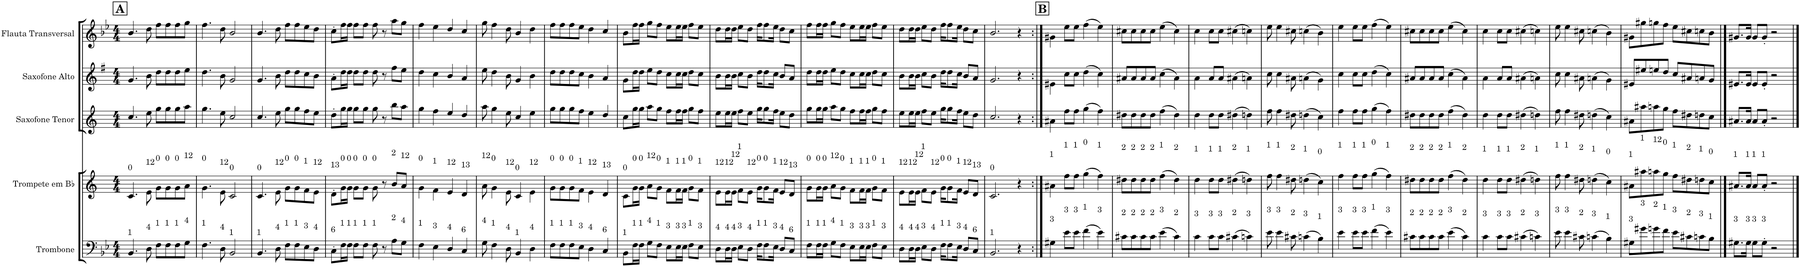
**kern	**kern	**kern	**kern	**kern
*part5	*part4	*part3	*part2	*part1
*staff5	*staff4	*staff3	*staff2	*staff1
*I"Trombone	*I"Trompete em Bb	*I"Saxofone Tenor	*I"Saxofone Alto	*I"Flauta Transversal
*I'Tbn.	*I'Tpt. em Bb	*I'Sax. Tn.	*	*I'Fl.
*clefF4	*clefG2	*clefG2	*clefG2	*clefG2
*	*Trd1c2	*Trd8c14	*Trd5c9	*
*k[b-e-]	*k[]	*k[]	*k[f#]	*k[b-e-]
*M4/4	*M4/4	*M4/4	*M4/4	*M4/4
!!LO:REH:place=s1:a:B:cj:fs=14:t=A
=1	=1	=1	=1	=1
!	!LO:TX:a:t=0	!	!	!
!LO:TX:a:t=1	!	!	!	!
4.BB-/	4.c/	4.cc/	4.g/	4.b-/
!	!LO:TX:a:t=12	!	!	!
!LO:TX:a:t=4	!	!	!	!
8D\	8e\	8ee\	8b\	8dd\
!	!LO:TX:a:t=0	!	!	!
!LO:TX:a:t=1	!	!	!	!
8F\L	8g\L	8gg\L	8dd\L	8ff\L
!	!LO:TX:a:t=0	!	!	!
!LO:TX:a:t=1	!	!	!	!
8F\	8g\	8gg\	8dd\	8ff\
!	!LO:TX:a:t=0	!	!	!
!LO:TX:a:t=1	!	!	!	!
8F\	8g\	8gg\	8dd\	8ff\
!	!LO:TX:a:t=12	!	!	!
!LO:TX:a:t=4	!	!	!	!
8G\J	8a\J	8aa\J	8ee\J	8gg\J
=2	=2	=2	=2	=2
!	!LO:TX:a:t=0	!	!	!
!LO:TX:a:t=1	!	!	!	!
4.F\	4.g\	4.gg\	4.dd\	4.ff\
!	!LO:TX:a:t=12	!	!	!
!LO:TX:a:t=4	!	!	!	!
8D\	8e\	8ee\	8b\	8dd\
!	!LO:TX:a:t=0	!	!	!
!LO:TX:a:t=1	!	!	!	!
2BB-/	2c/	2cc/	2g/	2b-/
=3	=3	=3	=3	=3
!	!LO:TX:a:t=0	!	!	!
!LO:TX:a:t=1	!	!	!	!
4.BB-/	4.c/	4.cc/	4.g/	4.b-/
!	!LO:TX:a:t=12	!	!	!
!LO:TX:a:t=4	!	!	!	!
8D\	8e\	8ee\	8b\	8dd\
!	!LO:TX:a:t=0	!	!	!
!LO:TX:a:t=1	!	!	!	!
8F\L	8g\L	8gg\L	8dd\L	8ff\L
!	!LO:TX:a:t=0	!	!	!
!LO:TX:a:t=1	!	!	!	!
8F\	8g\	8gg\	8dd\	8ff\
!	!LO:TX:a:t=1	!	!	!
!LO:TX:a:t=3	!	!	!	!
8E-\	8f\	8ff\	8cc\	8ee-\
!	!LO:TX:a:t=12	!	!	!
!LO:TX:a:t=4	!	!	!	!
8D\J	8e\J	8ee\J	8b\J	8dd\J
=4	=4	=4	=4	=4
!	!LO:TX:a:t=13	!	!	!
!LO:TX:a:t=6	!	!	!	!
8C'\L	8d'\L	8dd'\L	8a'\L	8cc'\L
!	!LO:TX:a:t=0	!	!	!
!LO:TX:a:t=1	!	!	!	!
16F\L	16g\L	16gg\L	16dd\L	16ff\L
!	!LO:TX:a:t=0	!	!	!
!LO:TX:a:t=1	!	!	!	!
16F\JJ	16g\JJ	16gg\JJ	16dd\JJ	16ff\JJ
!	!LO:TX:a:t=0	!	!	!
!LO:TX:a:t=1	!	!	!	!
8F\L	8g\L	8gg\L	8dd\L	8ff\L
!	!LO:TX:a:t=0	!	!	!
!LO:TX:a:t=1	!	!	!	!
8F\J	8g\J	8gg\J	8dd\J	8ff\J
!	!LO:TX:a:t=0	!	!	!
!LO:TX:a:t=1	!	!	!	!
8F\	8g\	8gg\	8dd\	8ff\
8r	8r	8r	8r	8r
!	!LO:TX:a:t=2	!	!	!
!LO:TX:a:t=2	!	!	!	!
8A\L	8b/L	8bb\L	8ff#\L	8aa\L
!	!LO:TX:a:t=12	!	!	!
!LO:TX:a:t=4	!	!	!	!
8G\J	8a/J	8aa\J	8ee\J	8gg\J
=5	=5	=5	=5	=5
!	!LO:TX:a:t=0	!	!	!
!LO:TX:a:t=1	!	!	!	!
4F\	4g\	4gg\	4dd\	4ff\
!	!LO:TX:a:t=1	!	!	!
!LO:TX:a:t=3	!	!	!	!
4E-\	4f\	4ff\	4cc\	4ee-\
!	!LO:TX:a:t=12	!	!	!
!LO:TX:a:t=4	!	!	!	!
4D/	4e/	4ee/	4b/	4dd/
!	!LO:TX:a:t=13	!	!	!
!LO:TX:a:t=6	!	!	!	!
4C/	4d/	4dd/	4a/	4cc/
=6	=6	=6	=6	=6
!	!LO:TX:a:t=12	!	!	!
!LO:TX:a:t=4	!	!	!	!
8G\	8a\	8aa\	8ee\	8gg\
!	!LO:TX:a:t=0	!	!	!
!LO:TX:a:t=1	!	!	!	!
4F\	4g\	4gg\	4dd\	4ff\
!	!LO:TX:a:t=12	!	!	!
!LO:TX:a:t=4	!	!	!	!
8D\	8e\	8ee\	8b\	8dd\
!	!LO:TX:a:t=0	!	!	!
!LO:TX:a:t=1	!	!	!	!
4BB-/	4c/	4cc/	4g/	4b-/
!	!LO:TX:a:t=12	!	!	!
!LO:TX:a:t=4	!	!	!	!
4D\	4e\	4ee\	4b\	4dd\
=7	=7	=7	=7	=7
!	!LO:TX:a:t=0	!	!	!
!LO:TX:a:t=1	!	!	!	!
8F\L	8g\L	8gg\L	8dd\L	8ff\L
!	!LO:TX:a:t=0	!	!	!
!LO:TX:a:t=1	!	!	!	!
8F\	8g\	8gg\	8dd\	8ff\
!	!LO:TX:a:t=0	!	!	!
!LO:TX:a:t=1	!	!	!	!
8F\	8g\	8gg\	8dd\	8ff\
!	!LO:TX:a:t=1	!	!	!
!LO:TX:a:t=3	!	!	!	!
8E-\J	8f\J	8ff\J	8cc\J	8ee-\J
!	!LO:TX:a:t=12	!	!	!
!LO:TX:a:t=4	!	!	!	!
4D\	4e\	4ee\	4b\	4dd\
!	!LO:TX:a:t=13	!	!	!
!LO:TX:a:t=6	!	!	!	!
4C/	4d/	4dd/	4a/	4cc/
=8	=8	=8	=8	=8
!	!LO:TX:a:t=0	!	!	!
!LO:TX:a:t=1	!	!	!	!
8BB-\L	8c\L	8cc\L	8g\L	8b-\L
!	!LO:TX:a:t=0	!	!	!
!LO:TX:a:t=1	!	!	!	!
16F\L	16g\L	16gg\L	16dd\L	16ff\L
!	!LO:TX:a:t=0	!	!	!
!LO:TX:a:t=1	!	!	!	!
16F\JJ	16g\JJ	16gg\JJ	16dd\JJ	16ff\JJ
!	!LO:TX:a:t=12	!	!	!
!LO:TX:a:t=4	!	!	!	!
8G\L	8a\L	8aa\L	8ee\L	8gg\L
!	!LO:TX:a:t=0	!	!	!
!LO:TX:a:t=1	!	!	!	!
8F\J	8g\J	8gg\J	8dd\J	8ff\J
!	!LO:TX:a:t=1	!	!	!
!LO:TX:a:t=3	!	!	!	!
8E-\L	8f\L	8ff\L	8cc\L	8ee-\L
!	!LO:TX:a:t=1	!	!	!
!LO:TX:a:t=3	!	!	!	!
16E-\L	16f\L	16ff\L	16cc\L	16ee-\L
!	!LO:TX:a:t=1	!	!	!
!LO:TX:a:t=3	!	!	!	!
16E-\JJ	16f\JJ	16ff\JJ	16cc\JJ	16ee-\JJ
!	!LO:TX:a:t=0	!	!	!
!LO:TX:a:t=1	!	!	!	!
8F\L	8g\L	8gg\L	8dd\L	8ff\L
!	!LO:TX:a:t=1	!	!	!
!LO:TX:a:t=3	!	!	!	!
8E-\J	8f\J	8ff\J	8cc\J	8ee-\J
=9	=9	=9	=9	=9
!	!LO:TX:a:t=12	!	!	!
!LO:TX:a:t=4	!	!	!	!
8D\L	8e\L	8ee\L	8b\L	8dd\L
!	!LO:TX:a:t=12	!	!	!
!LO:TX:a:t=4	!	!	!	!
16D\L	16e\L	16ee\L	16b\L	16dd\L
!	!LO:TX:a:t=12	!	!	!
!LO:TX:a:t=4	!	!	!	!
16D\JJ	16e\JJ	16ee\JJ	16b\JJ	16dd\JJ
!	!LO:TX:a:t=1	!	!	!
!LO:TX:a:t=3	!	!	!	!
8E-\L	8f\L	8ff\L	8cc\L	8ee-\L
!	!LO:TX:a:t=12	!	!	!
!LO:TX:a:t=4	!	!	!	!
8D\J	8e\J	8ee\J	8b\J	8dd\J
!	!LO:TX:a:t=0	!	!	!
!LO:TX:a:t=1	!	!	!	!
16F\KL	16g\KL	16gg\KL	16dd\KL	16ff\KL
!	!LO:TX:a:t=0	!	!	!
!LO:TX:a:t=1	!	!	!	!
8F\	8g\	8gg\	8dd\	8ff\
!	!LO:TX:a:t=1	!	!	!
!LO:TX:a:t=3	!	!	!	!
16E-\Jk	16f\Jk	16ff\Jk	16cc\Jk	16ee-\Jk
!	!LO:TX:a:t=12	!	!	!
!LO:TX:a:t=4	!	!	!	!
8D/L	8e/L	8ee\L	8b/L	8dd\L
!	!LO:TX:a:t=13	!	!	!
!LO:TX:a:t=6	!	!	!	!
8C/J	8d/J	8dd\J	8a/J	8cc\J
=10	=10	=10	=10	=10
!	!LO:TX:a:t=0	!	!	!
!LO:TX:a:t=1	!	!	!	!
8F\L	8g\L	8gg\L	8dd\L	8ff\L
!	!LO:TX:a:t=0	!	!	!
!LO:TX:a:t=1	!	!	!	!
16F\L	16g\L	16gg\L	16dd\L	16ff\L
!	!LO:TX:a:t=0	!	!	!
!LO:TX:a:t=1	!	!	!	!
16F\JJ	16g\JJ	16gg\JJ	16dd\JJ	16ff\JJ
!	!LO:TX:a:t=12	!	!	!
!LO:TX:a:t=4	!	!	!	!
8G\L	8a\L	8aa\L	8ee\L	8gg\L
!	!LO:TX:a:t=0	!	!	!
!LO:TX:a:t=1	!	!	!	!
8F\J	8g\J	8gg\J	8dd\J	8ff\J
!	!LO:TX:a:t=1	!	!	!
!LO:TX:a:t=3	!	!	!	!
8E-\L	8f\L	8ff\L	8cc\L	8ee-\L
!	!LO:TX:a:t=1	!	!	!
!LO:TX:a:t=3	!	!	!	!
16E-\L	16f\L	16ff\L	16cc\L	16ee-\L
!	!LO:TX:a:t=1	!	!	!
!LO:TX:a:t=3	!	!	!	!
16E-\JJ	16f\JJ	16ff\JJ	16cc\JJ	16ee-\JJ
!	!LO:TX:a:t=0	!	!	!
!LO:TX:a:t=1	!	!	!	!
8F\L	8g\L	8gg\L	8dd\L	8ff\L
!	!LO:TX:a:t=1	!	!	!
!LO:TX:a:t=3	!	!	!	!
8E-\J	8f\J	8ff\J	8cc\J	8ee-\J
=11	=11	=11	=11	=11
!	!LO:TX:a:t=12	!	!	!
!LO:TX:a:t=4	!	!	!	!
8D\L	8e\L	8ee\L	8b\L	8dd\L
!	!LO:TX:a:t=12	!	!	!
!LO:TX:a:t=4	!	!	!	!
16D\L	16e\L	16ee\L	16b\L	16dd\L
!	!LO:TX:a:t=12	!	!	!
!LO:TX:a:t=4	!	!	!	!
16D\JJ	16e\JJ	16ee\JJ	16b\JJ	16dd\JJ
!	!LO:TX:a:t=1	!	!	!
!LO:TX:a:t=3	!	!	!	!
8E-\L	8f\L	8ff\L	8cc\L	8ee-\L
!	!LO:TX:a:t=12	!	!	!
!LO:TX:a:t=4	!	!	!	!
8D\J	8e\J	8ee\J	8b\J	8dd\J
!	!LO:TX:a:t=0	!	!	!
!LO:TX:a:t=1	!	!	!	!
16F\KL	16g\KL	16gg\KL	16dd\KL	16ff\KL
!	!LO:TX:a:t=0	!	!	!
!LO:TX:a:t=1	!	!	!	!
8F\	8g\	8gg\	8dd\	8ff\
!	!LO:TX:a:t=1	!	!	!
!LO:TX:a:t=3	!	!	!	!
16E-\Jk	16f\Jk	16ff\Jk	16cc\Jk	16ee-\Jk
!	!LO:TX:a:t=12	!	!	!
!LO:TX:a:t=4	!	!	!	!
8D/L	8e/L	8ee\L	8b/L	8dd\L
!	!LO:TX:a:t=13	!	!	!
!LO:TX:a:t=6	!	!	!	!
8C/J	8d/J	8dd\J	8a/J	8cc\J
=12	=12	=12	=12	=12
!	!LO:TX:a:t=0	!	!	!
!LO:TX:a:t=1	!	!	!	!
2.BB-/	2.c/	2.cc/	2.g/	2.b-/
4r	4r	4r	4r	4r
!!LO:REH:place=s1:a:B:cj:fs=14:t=B
=13:|!	=13:|!	=13:|!	=13:|!	=13:|!
!	!LO:TX:a:t=1	!	!	!
!LO:TX:a:t=3	!	!	!	!
4G#X\	4a#X\	4a#X\	4e#X\	4g#X\
!	!LO:TX:a:t=1	!	!	!
!LO:TX:a:t=3	!	!	!	!
8e-\L	8ff\L	8ff\L	8cc\L	8ee-\L
!	!LO:TX:a:t=1	!	!	!
!LO:TX:a:t=3	!	!	!	!
8e-\J	8ff\J	8ff\J	8cc\J	8ee-\J
!	!LO:TX:a:t=0	!	!	!
!LO:TX:a:t=1	!	!	!	!
(>4f\	(>4gg\	(>4gg\	(>4dd\	(>4ff\
!	!LO:TX:a:t=1	!	!	!
!LO:TX:a:t=3	!	!	!	!
4e-\)	4ff\)	4ff\)	4cc\)	4ee-\)
=14	=14	=14	=14	=14
!	!LO:TX:a:t=2	!	!	!
!LO:TX:a:t=2	!	!	!	!
8c#X\L	8dd#X\L	8dd#X\L	8a#X/L	8cc#X\L
!	!LO:TX:a:t=2	!	!	!
!LO:TX:a:t=2	!	!	!	!
8c#\	8dd#\	8dd#\	8a#/	8cc#\
!	!LO:TX:a:t=2	!	!	!
!LO:TX:a:t=2	!	!	!	!
8c#\	8dd#\	8dd#\	8a#/	8cc#\
!	!LO:TX:a:t=2	!	!	!
!LO:TX:a:t=2	!	!	!	!
8c#\J	8dd#\J	8dd#\J	8a#/J	8cc#\J
!	!LO:TX:a:t=1	!	!	!
!LO:TX:a:t=3	!	!	!	!
(>4e-\	(>4ff\	(>4ff\	(>4cc\	(>4ee-\
!	!LO:TX:a:t=2	!	!	!
!LO:TX:a:t=2	!	!	!	!
4c#\)	4dd#\)	4dd#\)	4a#\)	4cc#\)
=15	=15	=15	=15	=15
!	!LO:TX:a:t=1	!	!	!
!LO:TX:a:t=3	!	!	!	!
4c\	4dd\	4dd\	4a\	4cc\
!	!LO:TX:a:t=1	!	!	!
!LO:TX:a:t=3	!	!	!	!
8c\L	8dd\L	8dd\L	8a/L	8cc\L
!	!LO:TX:a:t=1	!	!	!
!LO:TX:a:t=3	!	!	!	!
8c\J	8dd\J	8dd\J	8a/J	8cc\J
!	!LO:TX:a:t=2	!	!	!
!LO:TX:a:t=2	!	!	!	!
(>4c#X\	(>4dd#X\	(>4dd#X\	(>4a#X\	(>4cc#X\
!	!LO:TX:a:t=1	!	!	!
!LO:TX:a:t=3	!	!	!	!
4cn\)	4ddn\)	4ddn\)	4an\)	4ccn\)
=16	=16	=16	=16	=16
!	!LO:TX:a:t=1	!	!	!
!LO:TX:a:t=3	!	!	!	!
8e-\	8ff\	8ff\	8cc\	8ee-\
!	!LO:TX:a:t=1	!	!	!
!LO:TX:a:t=3	!	!	!	!
4e-\	4ff\	4ff\	4cc\	4ee-\
!	!LO:TX:a:t=2	!	!	!
!LO:TX:a:t=2	!	!	!	!
8c#X\	8dd#X\	8dd#X\	8a#X\	8cc#X\
!	!LO:TX:a:t=1	!	!	!
!LO:TX:a:t=3	!	!	!	!
(>4cn\	(>4ddn\	(>4ddn\	(>4an\	(>4ccn\
!	!LO:TX:a:t=0	!	!	!
!LO:TX:a:t=1	!	!	!	!
4B-\)	4cc\)	4cc\)	4g\)	4b-\)
=17	=17	=17	=17	=17
!	!LO:TX:a:t=1	!	!	!
!LO:TX:a:t=3	!	!	!	!
4e-\	4ff\	4ff\	4cc\	4ee-\
!	!LO:TX:a:t=1	!	!	!
!LO:TX:a:t=3	!	!	!	!
8e-\L	8ff\L	8ff\L	8cc\L	8ee-\L
!	!LO:TX:a:t=1	!	!	!
!LO:TX:a:t=3	!	!	!	!
8e-\J	8ff\J	8ff\J	8cc\J	8ee-\J
!	!LO:TX:a:t=0	!	!	!
!LO:TX:a:t=1	!	!	!	!
(>4f\	(>4gg\	(>4gg\	(>4dd\	(>4ff\
!	!LO:TX:a:t=1	!	!	!
!LO:TX:a:t=3	!	!	!	!
4e-\)	4ff\)	4ff\)	4cc\)	4ee-\)
=18	=18	=18	=18	=18
!	!LO:TX:a:t=2	!	!	!
!LO:TX:a:t=2	!	!	!	!
8c#X\L	8dd#X\L	8dd#X\L	8a#X/L	8cc#X\L
!	!LO:TX:a:t=2	!	!	!
!LO:TX:a:t=2	!	!	!	!
8c#\	8dd#\	8dd#\	8a#/	8cc#\
!	!LO:TX:a:t=2	!	!	!
!LO:TX:a:t=2	!	!	!	!
8c#\	8dd#\	8dd#\	8a#/	8cc#\
!	!LO:TX:a:t=2	!	!	!
!LO:TX:a:t=2	!	!	!	!
8c#\J	8dd#\J	8dd#\J	8a#/J	8cc#\J
!	!LO:TX:a:t=1	!	!	!
!LO:TX:a:t=3	!	!	!	!
(>4e-\	(>4ff\	(>4ff\	(>4cc\	(>4ee-\
!	!LO:TX:a:t=2	!	!	!
!LO:TX:a:t=2	!	!	!	!
4c#\)	4dd#\)	4dd#\)	4a#\)	4cc#\)
=19	=19	=19	=19	=19
!	!LO:TX:a:t=1	!	!	!
!LO:TX:a:t=3	!	!	!	!
4c\	4dd\	4dd\	4a\	4cc\
!	!LO:TX:a:t=1	!	!	!
!LO:TX:a:t=3	!	!	!	!
8c\L	8dd\L	8dd\L	8a/L	8cc\L
!	!LO:TX:a:t=1	!	!	!
!LO:TX:a:t=3	!	!	!	!
8c\J	8dd\J	8dd\J	8a/J	8cc\J
!	!LO:TX:a:t=2	!	!	!
!LO:TX:a:t=2	!	!	!	!
(>4c#X\	(>4dd#X\	(>4dd#X\	(>4a#X\	(>4cc#X\
!	!LO:TX:a:t=1	!	!	!
!LO:TX:a:t=3	!	!	!	!
4cn\)	4ddn\)	4ddn\)	4an\)	4ccn\)
=20	=20	=20	=20	=20
!	!LO:TX:a:t=1	!	!	!
!LO:TX:a:t=3	!	!	!	!
8e-\	8ff\	8ff\	8cc\	8ee-\
!	!LO:TX:a:t=1	!	!	!
!LO:TX:a:t=3	!	!	!	!
4e-\	4ff\	4ff\	4cc\	4ee-\
!	!LO:TX:a:t=2	!	!	!
!LO:TX:a:t=2	!	!	!	!
8c#X\	8dd#X\	8dd#X\	8a#X\	8cc#X\
!	!LO:TX:a:t=1	!	!	!
!LO:TX:a:t=3	!	!	!	!
(>4cn\	(>4ddn\	(>4ddn\	(>4an\	(>4ccn\
!	!LO:TX:a:t=0	!	!	!
!LO:TX:a:t=1	!	!	!	!
4B-\)	4cc\)	4cc\)	4g\)	4b-\)
=21	=21	=21	=21	=21
!	!LO:TX:a:t=1	!	!	!
!LO:TX:a:t=3	!	!	!	!
8G#X\L	8a#X\L	8a#X\L	8e#X/L	8g#X\L
!	!LO:TX:a:t=1	!	!	!
!LO:TX:a:t=3	!	!	!	!
8g#X\	8aa#X\	8aa#X\	8ee#X/	8gg#X\
!	!LO:TX:a:t=12	!	!	!
!LO:TX:a:t=2	!	!	!	!
8gn\	8aan\	8aan\	8een/	8ggn\
!	!LO:TX:a:t=0	!	!	!
!LO:TX:a:t=1	!	!	!	!
8f\J	8gg\J	8gg\J	8dd/J	8ff\J
!	!LO:TX:a:t=1	!	!	!
!LO:TX:a:t=3	!	!	!	!
8e-\L	8ff\L	8ff\L	8cc/L	8ee-\L
!	!LO:TX:a:t=2	!	!	!
!LO:TX:a:t=2	!	!	!	!
8c#X\	8dd#X\	8dd#X\	8a#X/	8cc#X\
!	!LO:TX:a:t=1	!	!	!
!LO:TX:a:t=3	!	!	!	!
8cn\	8ddn\	8ddn\	8an/	8ccn\
!	!LO:TX:a:t=0	!	!	!
!LO:TX:a:t=1	!	!	!	!
8B-\J	8cc\J	8cc\J	8g/J	8b-\J
==22	==22	==22	==22	==22
!	!LO:TX:a:t=1	!	!	!
!LO:TX:a:t=3	!	!	!	!
8.G#X\L	8.a#X/L	8.a#X/L	8.e#X/L	8.g#X/L
!	!LO:TX:a:t=1	!	!	!
!LO:TX:a:t=3	!	!	!	!
16G#\Jk	16a#/Jk	16a#/Jk	16e#/Jk	16g#/Jk
!	!LO:TX:a:t=1	!	!	!
!LO:TX:a:t=3	!	!	!	!
8G#\L	8a#/L	8a#/L	8e#/L	8g#/L
!	!LO:TX:a:t=1	!	!	!
!LO:TX:a:t=3	!	!	!	!
8G#'\J	8a#'/J	8a#'/J	8e#'/J	8g#'/J
2r	2r	2r	2r	2r
==	==	==	==	==
*-	*-	*-	*-	*-
